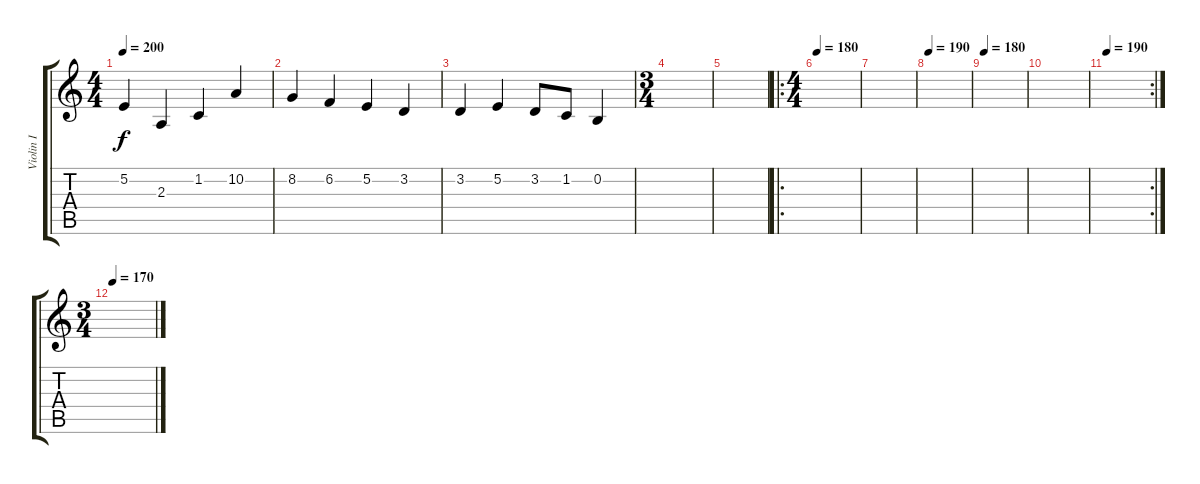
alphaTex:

\track ("Violin I" "Violin I") {instrument violin}
\staff {score tabs}
\tuning (E4 B3 G3 D3 A2 E2) {hide}
\ts (4 4)
\tempo 200
\clef g2
\ks c
5.2.4{dy f} 2.3.4 1.2.4 10.2.4 |
8.2.4 6.2.4 5.2.4 3.2.4 |
3.2.4 5.2.4 3.2.8 1.2.8 0.2.4 |
\ts (3 4)
|
|
\ro
\ts (4 4)
\tempo 180
|
|
\tempo 190
|
\tempo 180
|
|
\rc 2
\tempo 190
|
\ts (3 4)
\tempo 170
